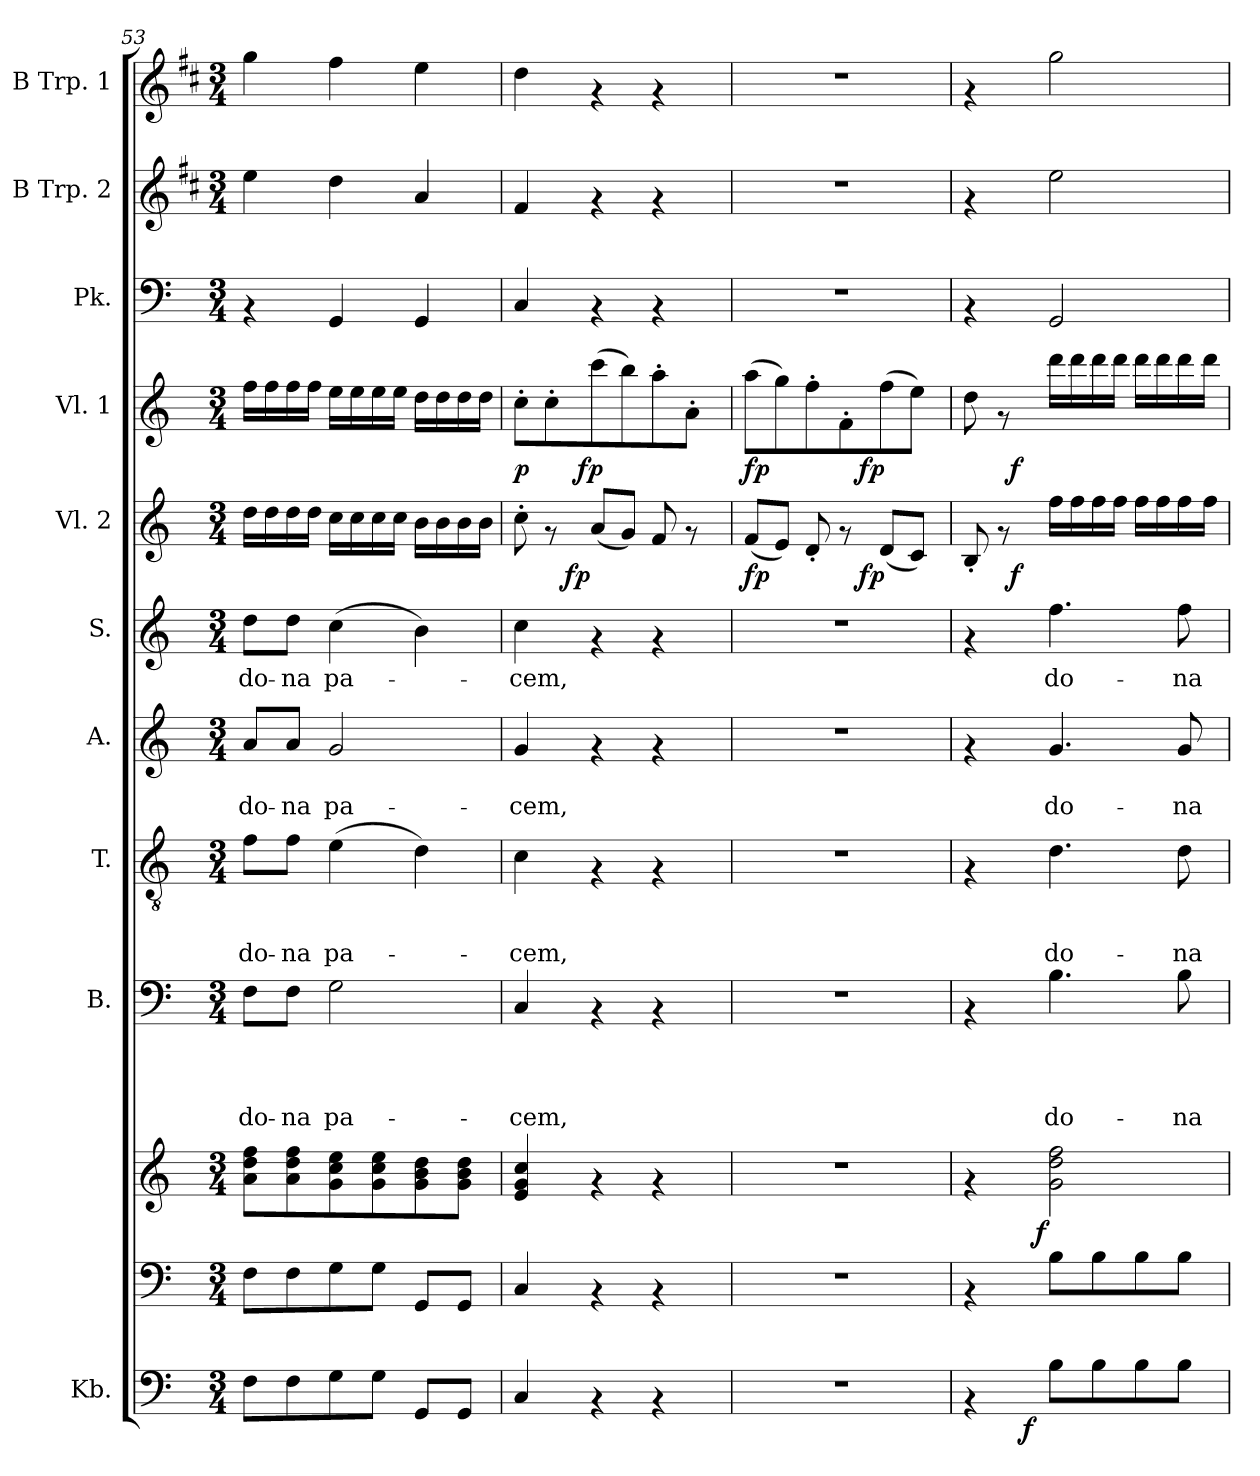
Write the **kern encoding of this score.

**kern	**dynam	**kern	**kern	**dynam	**kern	**text	**text	**text	**text	**kern	**text	**text	**text	**kern	**text	**text	**kern	**text	**kern	**dynam	**kern	**dynam	**kern	**kern	**kern
*part11	*part11	*part10	*part10	*part10	*part9	*part9	*part9	*part9	*part9	*part8	*part8	*part8	*part8	*part7	*part7	*part7	*part6	*part6	*part5	*part5	*part4	*part4	*part3	*part2	*part1
*staff12	*staff12	*staff11	*staff10	*staff10/11	*staff9	*staff9	*staff9	*staff9	*staff9	*staff8	*staff8	*staff8	*staff8	*staff7	*staff7	*staff7	*staff6	*staff6	*staff5	*staff5	*staff4	*staff4	*staff3	*staff2	*staff1
*I"Kb.	*	*	*	*	*I"B.	*	*	*	*	*I"T.	*	*	*	*I"A.	*	*	*I"S.	*	*I"Vl. 2	*	*I"Vl. 1	*	*I"Pk.	*I"B Trp. 2	*I"B Trp. 1
*I'Kb.	*	*	*	*	*I'B.	*	*	*	*	*I'T.	*	*	*	*I'A.	*	*	*I'S.	*	*I'Vl. 2	*	*I'Vl. 1	*	*I'Pk.	*I'B Trp. 2	*I'B Trp. 1
!!LO:PB:g=z
*clefF4	*	*clefF4	*clefG2	*	*clefF4	*	*	*	*	*clefGv2	*	*	*	*clefG2	*	*	*clefG2	*	*clefG2	*	*clefG2	*	*clefF4	*clefG2	*clefG2
*	*	*	*	*	*	*	*	*	*	*	*	*	*	*	*	*	*	*	*	*	*	*	*	*ITrd1c2	*ITrd1c2
*k[]	*	*k[]	*k[]	*	*k[]	*	*	*	*	*k[]	*	*	*	*k[]	*	*	*k[]	*	*k[]	*	*k[]	*	*k[]	*k[]	*k[]
*C:	*	*C:	*C:	*	*C:	*	*	*	*	*C:	*	*	*	*C:	*	*	*C:	*	*C:	*	*C:	*	*C:	*C:	*C:
*M3/4	*	*M3/4	*M3/4	*	*M3/4	*	*	*	*	*M3/4	*	*	*	*M3/4	*	*	*M3/4	*	*M3/4	*	*M3/4	*	*M3/4	*M3/4	*M3/4
=53	=53	=53	=53	=53	=53	=53	=53	=53	=53	=53	=53	=53	=53	=53	=53	=53	=53	=53	=53	=53	=53	=53	=53	=53	=53
!	!	!	!	!	!	!	!	!	!LO:LY:b	!	!	!	!LO:LY:b	!	!	!LO:LY:b	!	!LO:LY:b	!	!	!	!	!	!	!
8F\L	.	8F\L	8a\ 8dd\ 8ff\L	.	8F\L	.	.	.	do-	8f\L	.	.	do-	8a/L	.	do-	8dd\L	do-	16dd\LL	.	16ff\LL	.	4rAA	4dd\	4ff\
.	.	.	.	.	.	.	.	.	.	.	.	.	.	.	.	.	.	.	16dd\	.	16ff\	.	.	.	.
!	!	!	!	!	!	!	!	!	!LO:LY:b	!	!	!	!LO:LY:b	!	!	!LO:LY:b	!	!LO:LY:b	!	!	!	!	!	!	!
8F\	.	8F\	8a\ 8dd\ 8ff\	.	8F\J	.	.	.	-na	8f\J	.	.	-na	8a/J	.	-na	8dd\J	-na	16dd\	.	16ff\	.	.	.	.
.	.	.	.	.	.	.	.	.	.	.	.	.	.	.	.	.	.	.	16dd\JJ	.	16ff\JJ	.	.	.	.
!	!	!	!	!	!	!	!	!	!LO:LY:b	!	!	!	!LO:LY:b	!	!	!LO:LY:b	!	!LO:LY:b	!	!	!	!	!	!	!
8G\	.	8G\	8g\ 8cc\ 8ee\	.	2G\	.	.	.	pa-	(>4e\	.	.	pa-	2g/	.	pa-	(>4cc\	pa-	16cc\LL	.	16ee\LL	.	4GG/	4cc\	4ee\
.	.	.	.	.	.	.	.	.	.	.	.	.	.	.	.	.	.	.	16cc\	.	16ee\	.	.	.	.
8G\J	.	8G\J	8g\ 8cc\ 8ee\	.	.	.	.	.	.	.	.	.	.	.	.	.	.	.	16cc\	.	16ee\	.	.	.	.
.	.	.	.	.	.	.	.	.	.	.	.	.	.	.	.	.	.	.	16cc\JJ	.	16ee\JJ	.	.	.	.
8GG/L	.	8GG/L	8g\ 8b\ 8dd\	.	.	.	.	.	.	4d\)	.	.	.	.	.	.	4b\)	.	16b\LL	.	16dd\LL	.	4GG/	4g/	4dd\
.	.	.	.	.	.	.	.	.	.	.	.	.	.	.	.	.	.	.	16b\	.	16dd\	.	.	.	.
8GG/J	.	8GG/J	8g\ 8b\ 8dd\J	.	.	.	.	.	.	.	.	.	.	.	.	.	.	.	16b\	.	16dd\	.	.	.	.
.	.	.	.	.	.	.	.	.	.	.	.	.	.	.	.	.	.	.	16b\JJ	.	16dd\JJ	.	.	.	.
=54	=54	=54	=54	=54	=54	=54	=54	=54	=54	=54	=54	=54	=54	=54	=54	=54	=54	=54	=54	=54	=54	=54	=54	=54	=54
!	!	!	!	!	!	!	!	!	!LO:LY:b	!	!	!	!LO:LY:b	!	!	!LO:LY:b	!	!LO:LY:b	!	!	!	!LO:DY:b	!	!	!
*	*	*	*	*	*	*	*	*	*	*	*	*	*	*	*	*	*	*	*^	*	*^	*	*	*	*
4C/	.	4C/	4e/ 4g/ 4cc/	.	4C/	.	.	.	-cem,	4c\	.	.	-cem,	4g/	.	-cem,	4cc\	-cem,	8cc'>\	8.ryy	.	8cc'>\L	8..ryy	p	4C/	4e/	4cc\
.	.	.	.	.	.	.	.	.	.	.	.	.	.	.	.	.	.	.	8rf	.	.	8cc'>\	.	.	.	.	.
!	!	!	!	!	!	!	!	!	!	!	!	!	!	!	!	!	!	!	!	!	!LO:DY:b	!	!	!	!	!	!
.	.	.	.	.	.	.	.	.	.	.	.	.	.	.	.	.	.	.	.	2ryy	fp	.	.	.	.	.	.
!	!	!	!	!	!	!	!	!	!	!	!	!	!	!	!	!	!	!	!	!	!	!	!	!LO:DY:b	!	!	!
.	.	.	.	.	.	.	.	.	.	.	.	.	.	.	.	.	.	.	.	.	.	.	2ryy	fp	.	.	.
4rAA	.	4rAA	4rf	.	4rAA	.	.	.	.	4rF	.	.	.	4rf	.	.	4rf	.	(<8a/L	.	.	(>8ccc\	.	.	4rAA	4rf	4rf
.	.	.	.	.	.	.	.	.	.	.	.	.	.	.	.	.	.	.	8g/J)	.	.	8bb\)	.	.	.	.	.
4rAA	.	4rAA	4rf	.	4rAA	.	.	.	.	4rF	.	.	.	4rf	.	.	4rf	.	8f/	.	.	8aa'>\	.	.	4rAA	4rf	4rf
.	.	.	.	.	.	.	.	.	.	.	.	.	.	.	.	.	.	.	8rf	.	.	8a'>\J	.	.	.	.	.
.	.	.	.	.	.	.	.	.	.	.	.	.	.	.	.	.	.	.	.	16ryy	.	.	.	.	.	.	.
.	.	.	.	.	.	.	.	.	.	.	.	.	.	.	.	.	.	.	.	.	.	.	32ryy	.	.	.	.
=55	=55	=55	=55	=55	=55	=55	=55	=55	=55	=55	=55	=55	=55	=55	=55	=55	=55	=55	=55	=55	=55	=55	=55	=55	=55	=55	=55
!	!	!	!	!	!	!	!	!	!	!	!	!	!	!	!	!	!	!	!	!	!LO:DY:b	!	!	!LO:DY:b	!	!	!
2.r	.	2.r	2.r	.	2.r	.	.	.	.	2.r	.	.	.	2.r	.	.	2.r	.	(<8f/L	4..ryy	fp	(>8aa\L	4..ryy	fp	2.r	2.r	2.r
.	.	.	.	.	.	.	.	.	.	.	.	.	.	.	.	.	.	.	8e/J)	.	.	8gg\)	.	.	.	.	.
.	.	.	.	.	.	.	.	.	.	.	.	.	.	.	.	.	.	.	8d'</	.	.	8ff'>\	.	.	.	.	.
.	.	.	.	.	.	.	.	.	.	.	.	.	.	.	.	.	.	.	8rf	.	.	8f'>\	.	.	.	.	.
!	!	!	!	!	!	!	!	!	!	!	!	!	!	!	!	!	!	!	!	!	!LO:DY:b	!	!	!LO:DY:b	!	!	!
.	.	.	.	.	.	.	.	.	.	.	.	.	.	.	.	.	.	.	.	4ryy	fp	.	4ryy	fp	.	.	.
.	.	.	.	.	.	.	.	.	.	.	.	.	.	.	.	.	.	.	(<8d/L	.	.	(>8ff\	.	.	.	.	.
.	.	.	.	.	.	.	.	.	.	.	.	.	.	.	.	.	.	.	8c/J)	.	.	8ee\J)	.	.	.	.	.
.	.	.	.	.	.	.	.	.	.	.	.	.	.	.	.	.	.	.	.	16ryy	.	.	16ryy	.	.	.	.
=56	=56	=56	=56	=56	=56	=56	=56	=56	=56	=56	=56	=56	=56	=56	=56	=56	=56	=56	=56	=56	=56	=56	=56	=56	=56	=56	=56
*^	*	*^	*	*	*	*	*	*	*	*	*	*	*	*	*	*	*	*	*	*	*	*	*	*	*	*	*
4rAA	8.ryy	.	4rAA	8..ryy	4rf	.	4rAA	.	.	.	.	4rF	.	.	.	4rf	.	.	4rf	.	8B'</	8ryy	.	8dd\	8ryy	.	4rAA	4rf	4rf
.	.	.	.	.	.	.	.	.	.	.	.	.	.	.	.	.	.	.	.	.	8rf	32ryy	.	8rf	32ryy	.	.	.	.
!	!	!	!	!	!	!	!	!	!	!	!	!	!	!	!	!	!	!	!	!	!	!	!LO:DY:b	!	!	!LO:DY:b	!	!	!
.	.	.	.	.	.	.	.	.	.	.	.	.	.	.	.	.	.	.	.	.	.	2ryy	f	.	2ryy	f	.	.	.
!	!	!LO:DY:b	!	!	!	!	!	!	!	!	!	!	!	!	!	!	!	!	!	!	!	!	!	!	!	!	!	!	!
.	2ryy	f	.	.	.	.	.	.	.	.	.	.	.	.	.	.	.	.	.	.	.	.	.	.	.	.	.	.	.
!	!	!	!	!	!	!LO:DY:a=2	!	!	!	!	!	!	!	!	!	!	!	!	!	!	!	!	!	!	!	!	!	!	!
.	.	.	.	2ryy	.	f	.	.	.	.	.	.	.	.	.	.	.	.	.	.	.	.	.	.	.	.	.	.	.
!	!	!	!	!	!	!	!	!	!	!	!LO:LY:b	!	!	!	!LO:LY:b	!	!	!LO:LY:b	!	!LO:LY:b	!	!	!	!	!	!	!	!	!
8B\L	.	.	8B\L	.	2g\ 2dd\ 2ff\	.	4.B\	.	.	.	do-	4.d\	.	.	do-	4.g/	.	do-	4.ff\	do-	16ff\LL	.	.	16ddd\LL	.	.	2GG/	2dd\	2ff\
.	.	.	.	.	.	.	.	.	.	.	.	.	.	.	.	.	.	.	.	.	16ff\	.	.	16ddd\	.	.	.	.	.
8B\	.	.	8B\	.	.	.	.	.	.	.	.	.	.	.	.	.	.	.	.	.	16ff\	.	.	16ddd\	.	.	.	.	.
.	.	.	.	.	.	.	.	.	.	.	.	.	.	.	.	.	.	.	.	.	16ff\JJ	.	.	16ddd\JJ	.	.	.	.	.
8B\	.	.	8B\	.	.	.	.	.	.	.	.	.	.	.	.	.	.	.	.	.	16ff\LL	.	.	16ddd\LL	.	.	.	.	.
.	.	.	.	.	.	.	.	.	.	.	.	.	.	.	.	.	.	.	.	.	16ff\	.	.	16ddd\	.	.	.	.	.
!	!	!	!	!	!	!	!	!	!	!	!LO:LY:b	!	!	!	!LO:LY:b	!	!	!LO:LY:b	!	!LO:LY:b	!	!	!	!	!	!	!	!	!
8B\J	.	.	8B\J	.	.	.	8B\	.	.	.	-na	8d\	.	.	-na	8g/	.	-na	8ff\	-na	16ff\	.	.	16ddd\	.	.	.	.	.
.	.	.	.	.	.	.	.	.	.	.	.	.	.	.	.	.	.	.	.	.	.	16.ryy	.	.	16.ryy	.	.	.	.
.	16ryy	.	.	.	.	.	.	.	.	.	.	.	.	.	.	.	.	.	.	.	16ff\JJ	.	.	16ddd\JJ	.	.	.	.	.
.	.	.	.	32ryy	.	.	.	.	.	.	.	.	.	.	.	.	.	.	.	.	.	.	.	.	.	.	.	.	.
*v	*v	*	*	*	*	*	*	*	*	*	*	*	*	*	*	*	*	*	*	*	*v	*v	*	*v	*v	*	*	*	*
*	*	*v	*v	*	*	*	*	*	*	*	*	*	*	*	*	*	*	*	*	*	*	*	*	*	*	*
=	=	=	=	=	=	=	=	=	=	=	=	=	=	=	=	=	=	=	=	=	=	=	=	=	=
*-	*-	*-	*-	*-	*-	*-	*-	*-	*-	*-	*-	*-	*-	*-	*-	*-	*-	*-	*-	*-	*-	*-	*-	*-	*-
